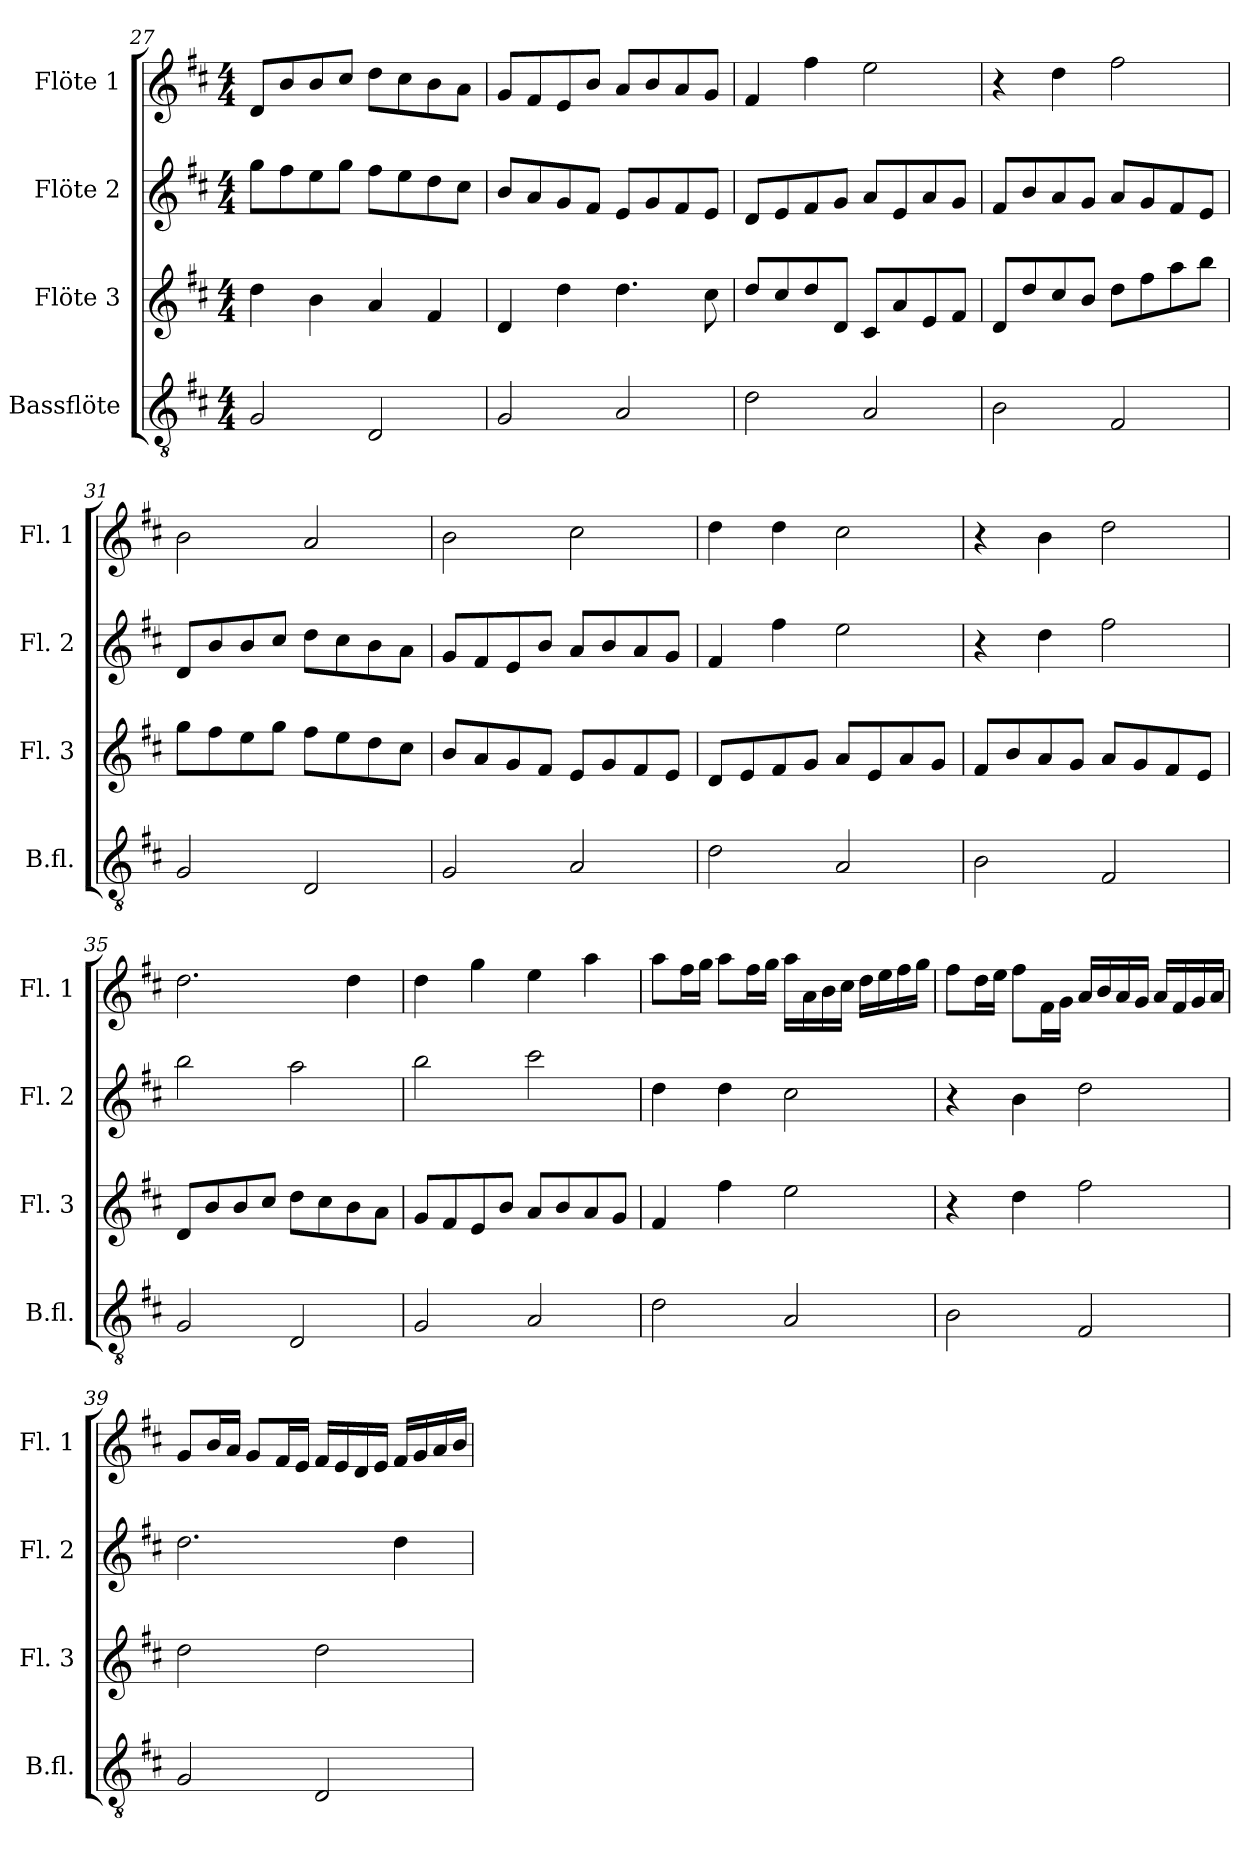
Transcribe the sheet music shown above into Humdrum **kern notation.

**kern	**kern	**kern	**kern
*part4	*part3	*part2	*part1
*staff4	*staff3	*staff2	*staff1
*I"Bassflöte	*I"Flöte 3	*I"Flöte 2	*I"Flöte 1
*I'B.fl.	*I'Fl. 3	*I'Fl. 2	*I'Fl. 1
*clefGv2	*clefG2	*clefG2	*clefG2
*k[f#c#]	*k[f#c#]	*k[f#c#]	*k[f#c#]
*M4/4	*M4/4	*M4/4	*M4/4
=27	=27	=27	=27
2G/	4dd\	8gg\L	8d/L
.	.	8ff#\	8b/
.	4b\	8ee\	8b/
.	.	8gg\J	8cc#/J
2D/	4a/	8ff#\L	8dd\L
.	.	8ee\	8cc#\
.	4f#/	8dd\	8b\
.	.	8cc#\J	8a\J
=28	=28	=28	=28
2G/	4d/	8b/L	8g/L
.	.	8a/	8f#/
.	4dd\	8g/	8e/
.	.	8f#/J	8b/J
2A/	4.dd\	8e/L	8a/L
.	.	8g/	8b/
.	.	8f#/	8a/
.	8cc#\	8e/J	8g/J
=29	=29	=29	=29
2d\	8dd/L	8d/L	4f#/
.	8cc#/	8e/	.
.	8dd/	8f#/	4ff#\
.	8d/J	8g/J	.
2A/	8c#/L	8a/L	2ee\
.	8a/	8e/	.
.	8e/	8a/	.
.	8f#/J	8g/J	.
!!LO:LB:g=z
=30	=30	=30	=30
2B\	8d/L	8f#/L	4r
.	8dd/	8b/	.
.	8cc#/	8a/	4dd\
.	8b/J	8g/J	.
2F#/	8dd\L	8a/L	2ff#\
.	8ff#\	8g/	.
.	8aa\	8f#/	.
.	8bb\J	8e/J	.
=31	=31	=31	=31
2G/	8gg\L	8d/L	2b\
.	8ff#\	8b/	.
.	8ee\	8b/	.
.	8gg\J	8cc#/J	.
2D/	8ff#\L	8dd\L	2a/
.	8ee\	8cc#\	.
.	8dd\	8b\	.
.	8cc#\J	8a\J	.
=32	=32	=32	=32
2G/	8b/L	8g/L	2b\
.	8a/	8f#/	.
.	8g/	8e/	.
.	8f#/J	8b/J	.
2A/	8e/L	8a/L	2cc#\
.	8g/	8b/	.
.	8f#/	8a/	.
.	8e/J	8g/J	.
=33	=33	=33	=33
2d\	8d/L	4f#/	4dd\
.	8e/	.	.
.	8f#/	4ff#\	4dd\
.	8g/J	.	.
2A/	8a/L	2ee\	2cc#\
.	8e/	.	.
.	8a/	.	.
.	8g/J	.	.
=34	=34	=34	=34
2B\	8f#/L	4r	4r
.	8b/	.	.
.	8a/	4dd\	4b\
.	8g/J	.	.
2F#/	8a/L	2ff#\	2dd\
.	8g/	.	.
.	8f#/	.	.
.	8e/J	.	.
!!LO:LB:g=z
=35	=35	=35	=35
2G/	8d/L	2bb\	2.dd\
.	8b/	.	.
.	8b/	.	.
.	8cc#/J	.	.
2D/	8dd\L	2aa\	.
.	8cc#\	.	.
.	8b\	.	4dd\
.	8a\J	.	.
=36	=36	=36	=36
2G/	8g/L	2bb\	4dd\
.	8f#/	.	.
.	8e/	.	4gg\
.	8b/J	.	.
2A/	8a/L	2ccc#\	4ee\
.	8b/	.	.
.	8a/	.	4aa\
.	8g/J	.	.
=37	=37	=37	=37
2d\	4f#/	4dd\	8aa\L
.	.	.	16ff#\L
.	.	.	16gg\JJ
.	4ff#\	4dd\	8aa\L
.	.	.	16ff#\L
.	.	.	16gg\JJ
2A/	2ee\	2cc#\	16aa\LL
.	.	.	16a\
.	.	.	16b\
.	.	.	16cc#\JJ
.	.	.	16dd\LL
.	.	.	16ee\
.	.	.	16ff#\
.	.	.	16gg\JJ
!!LO:PB:g=z
=38	=38	=38	=38
2B\	4r	4r	8ff#\L
.	.	.	16dd\L
.	.	.	16ee\JJ
.	4dd\	4b\	8ff#\L
.	.	.	16f#\L
.	.	.	16g\JJ
2F#/	2ff#\	2dd\	16a/LL
.	.	.	16b/
.	.	.	16a/
.	.	.	16g/JJ
.	.	.	16a/LL
.	.	.	16f#/
.	.	.	16g/
.	.	.	16a/JJ
=39	=39	=39	=39
2G/	2dd\	2.dd\	8g/L
.	.	.	16b/L
.	.	.	16a/JJ
.	.	.	8g/L
.	.	.	16f#/L
.	.	.	16e/JJ
2D/	2dd\	.	16f#/LL
.	.	.	16e/
.	.	.	16d/
.	.	.	16e/JJ
.	.	4dd\	16f#/LL
.	.	.	16g/
.	.	.	16a/
.	.	.	16b/JJ
=	=	=	=
*-	*-	*-	*-
